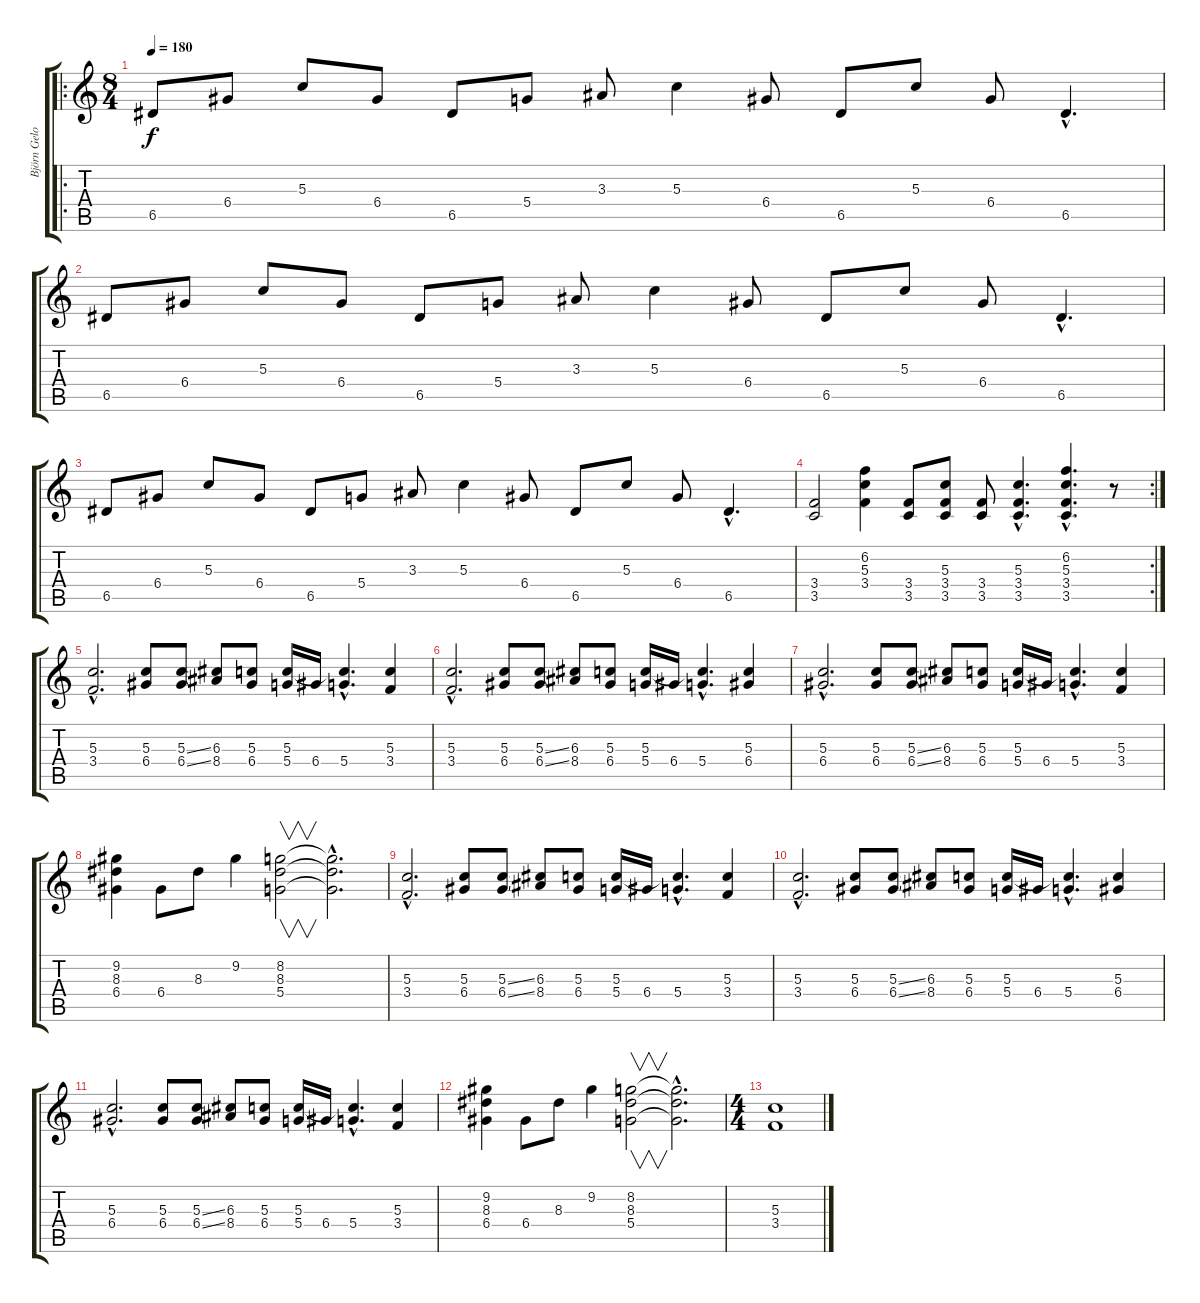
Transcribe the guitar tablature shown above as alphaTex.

\track ("Björn Gelotte" "Björn Gelo") {instrument acousticguitarnylon}
\staff {score tabs}
\tuning (E4 B3 G3 D3 A2 E2) {hide}
\ro
\ts (8 4)
\tempo 180
\clef g2
\ks c
6.5.8{dy f} 6.4.8 5.3.8 6.4.8 6.5.8 5.4.8 3.3.8 5.3.4 6.4.8 6.5.8 5.3.8 6.4.8 6.5{hac}.4{d} |
6.5.8 6.4.8 5.3.8 6.4.8 6.5.8 5.4.8 3.3.8 5.3.4 6.4.8 6.5.8 5.3.8 6.4.8 6.5{hac}.4{d} |
6.5.8 6.4.8 5.3.8 6.4.8 6.5.8 5.4.8 3.3.8 5.3.4 6.4.8 6.5.8 5.3.8 6.4.8 6.5{hac}.4{d} |
\rc 2
(3.4 3.5).2 (6.2 5.3 3.4).4 (3.4 3.5).8 (5.3 3.4 3.5).8 (3.4 3.5).8 (5.3{hac} 3.4{hac} 3.5{hac}).4{d} (6.2{hac} 5.3{hac} 3.4{hac} 3.5{hac}).4{d} r.8 |
(5.3{hac} 3.4{hac}).2{d} (5.3 6.4).8 (5.3{ss} 6.4{ss}).8 (6.3 8.4).8 (5.3 6.4).8 (5.3 5.4).16 6.4.16 (5.3{hac t} 5.4{hac}).4{d} (5.3 3.4).4 |
(5.3{hac} 3.4{hac}).2{d} (5.3 6.4).8 (5.3{ss} 6.4{ss}).8 (6.3 8.4).8 (5.3 6.4).8 (5.3 5.4).16 6.4.16 (5.3{hac t} 5.4{hac}).4{d} (5.3 6.4).4 |
(5.3{hac} 6.4{hac}).2{d} (5.3 6.4).8 (5.3{ss} 6.4{ss}).8 (6.3 8.4).8 (5.3 6.4).8 (5.3 5.4).16 6.4.16 (5.3{hac t} 5.4{hac}).4{d} (5.3 3.4).4 |
(9.2 8.3 6.4).4 6.4.8 8.3.8 9.2.4 (8.2 8.3 5.4).2{v} (8.2{hac t} 8.3{hac t} 5.4{hac t}).2{d} |
(5.3{hac} 3.4{hac}).2{d} (5.3 6.4).8 (5.3{ss} 6.4{ss}).8 (6.3 8.4).8 (5.3 6.4).8 (5.3 5.4).16 6.4.16 (5.3{hac t} 5.4{hac}).4{d} (5.3 3.4).4 |
(5.3{hac} 3.4{hac}).2{d} (5.3 6.4).8 (5.3{ss} 6.4{ss}).8 (6.3 8.4).8 (5.3 6.4).8 (5.3 5.4).16 6.4.16 (5.3{hac t} 5.4{hac}).4{d} (5.3 6.4).4 |
(5.3{hac} 6.4{hac}).2{d} (5.3 6.4).8 (5.3{ss} 6.4{ss}).8 (6.3 8.4).8 (5.3 6.4).8 (5.3 5.4).16 6.4.16 (5.3{hac t} 5.4{hac}).4{d} (5.3 3.4).4 |
(9.2 8.3 6.4).4 6.4.8 8.3.8 9.2.4 (8.2 8.3 5.4).2{v} (8.2{hac t} 8.3{hac t} 5.4{hac t}).2{d} |
\ts (4 4)
(5.3 3.4).1
